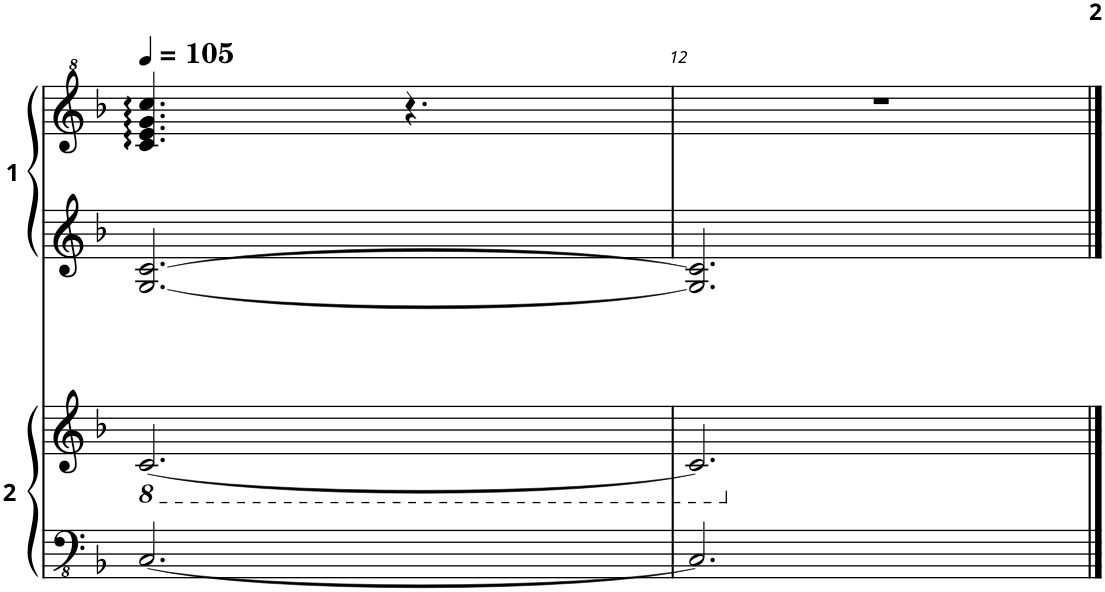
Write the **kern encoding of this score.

**kern	**kern	**kern	**kern
*part2	*part2	*part1	*part1
*staff4	*staff3	*staff2	*staff1
*I"Player 2	*	*I"Player 1	*
!!LO:PB:g=z
*clefFv4	*clefG2	*clefG2	*clefG^2
*k[b-]	*k[b-]	*k[b-]	*k[b-]
*M6/8	*M6/8	*M6/8	*M6/8
*MM105	*MM105	*MM105	*MM105
*	*8ba	*	*
=11	=11	=11	=11
[2.CC/	[2.C/	[2.G/ [2.c/	4.cc/: 4.ee/: 4.gg/: 4.ccc/:
.	.	.	4.r
=12	=12	=12	=12
2.CC/]	2.C/]	2.G/] 2.c/]	2.r
*	*X8ba	*	*
==	==	==	==
*-	*-	*-	*-
